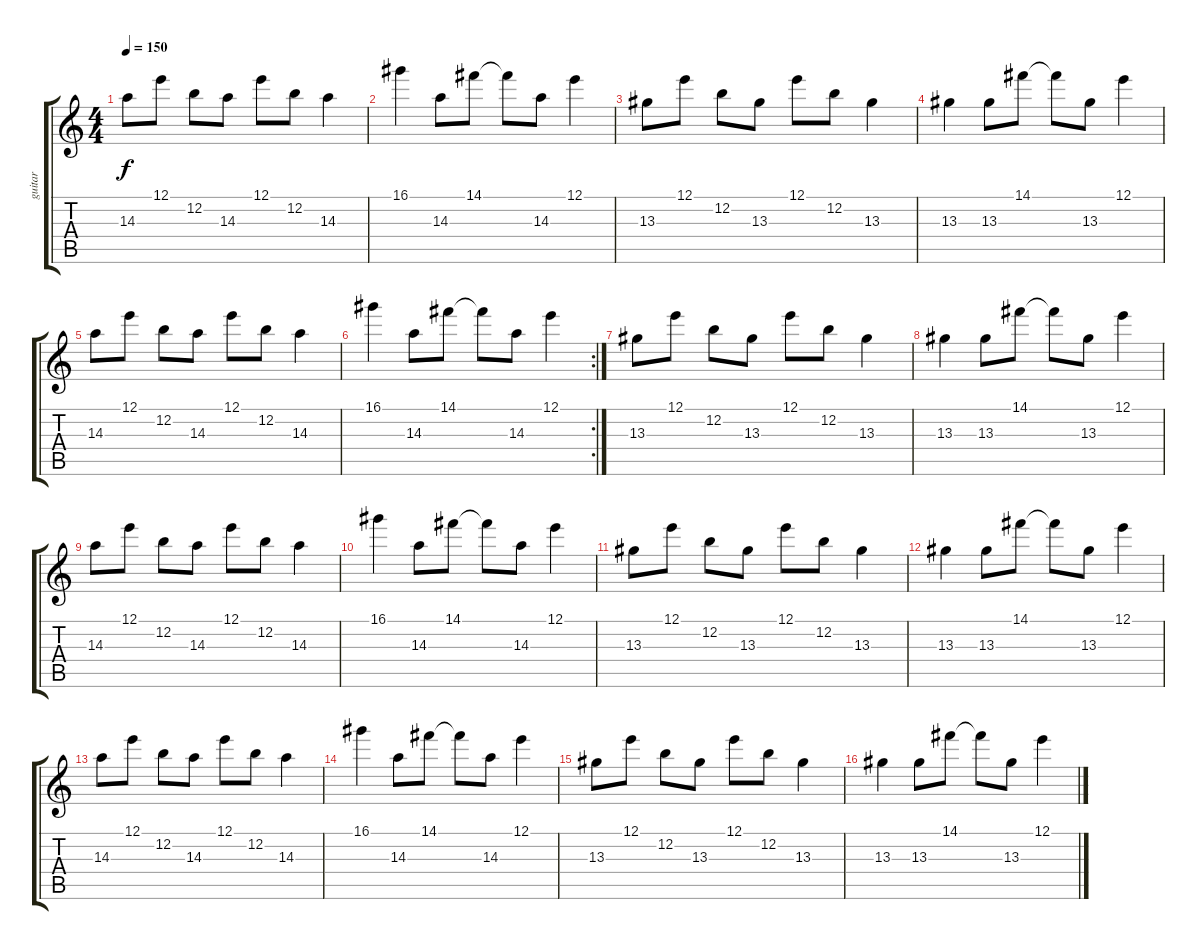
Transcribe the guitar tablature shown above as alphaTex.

\track ("guitar" "guitar") {instrument distortionguitar}
\staff {score tabs}
\tuning (E4 B3 G3 D3 A2 E2) {hide}
\ts (4 4)
\tempo 150
\clef g2
\ks c
14.3.8{dy f} 12.1.8 12.2.8 14.3.8 12.1.8 12.2.8 14.3.4 |
16.1.4 14.3.8 14.1.8 14.1{t}.8 14.3.8 12.1.4 |
13.3.8 12.1.8 12.2.8 13.3.8 12.1.8 12.2.8 13.3.4 |
13.3.4 13.3.8 14.1.8 14.1{t}.8 13.3.8 12.1.4 |
14.3.8 12.1.8 12.2.8 14.3.8 12.1.8 12.2.8 14.3.4 |
\rc 2
16.1.4 14.3.8 14.1.8 14.1{t}.8 14.3.8 12.1.4 |
13.3.8{volume 10} 12.1.8 12.2.8 13.3.8 12.1.8 12.2.8 13.3.4 |
13.3.4 13.3.8 14.1.8 14.1{t}.8 13.3.8 12.1.4 |
14.3.8 12.1.8 12.2.8 14.3.8 12.1.8 12.2.8 14.3.4 |
16.1.4 14.3.8 14.1.8 14.1{t}.8 14.3.8 12.1.4 |
13.3.8 12.1.8 12.2.8 13.3.8 12.1.8 12.2.8 13.3.4 |
13.3.4 13.3.8 14.1.8 14.1{t}.8 13.3.8 12.1.4 |
14.3.8 12.1.8 12.2.8 14.3.8 12.1.8 12.2.8 14.3.4 |
16.1.4 14.3.8 14.1.8 14.1{t}.8 14.3.8 12.1.4 |
13.3.8 12.1.8 12.2.8 13.3.8 12.1.8 12.2.8 13.3.4 |
13.3.4 13.3.8 14.1.8 14.1{t}.8 13.3.8 12.1.4
